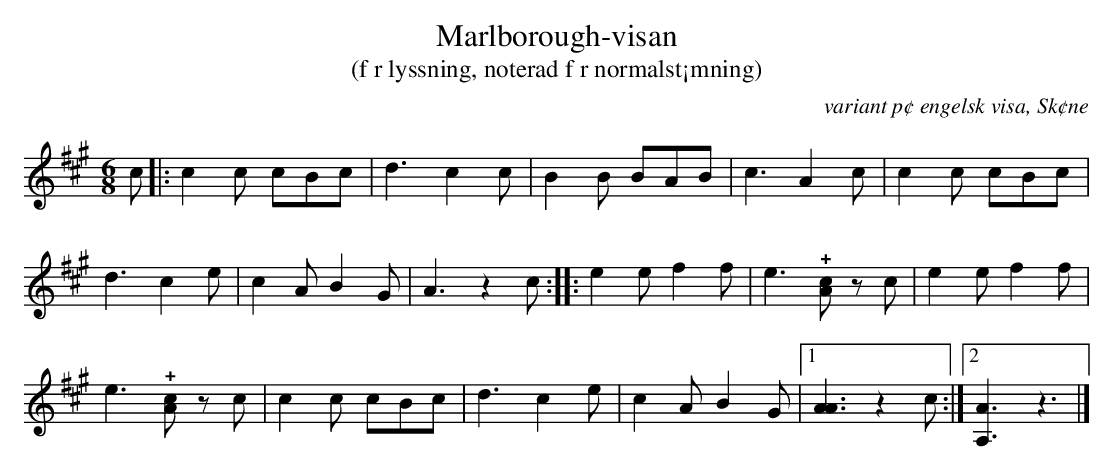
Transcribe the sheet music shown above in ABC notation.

X:1
T:Marlborough-visan
T:(f r lyssning, noterad f r normalst¡mning)
O:variant p¢ engelsk visa, Sk¢ne
M:6/8
L:1/8
Q:160
K:A
c |: c2 c cBc | d3 c2 c | B2 B BAB | c3 A2 c | c2 c cBc |
d3 c2 e | c2 A B2 G | A3 z2 c :: e2 e f2 f | e3 !+![cA]z c | e2 e f2 f |
e3 !+![cA]z c | c2 c cBc | d3 c2 e | c2 A B2 G |1 [AA]3 z2 c :|2 [A,A]3 z3 |]
